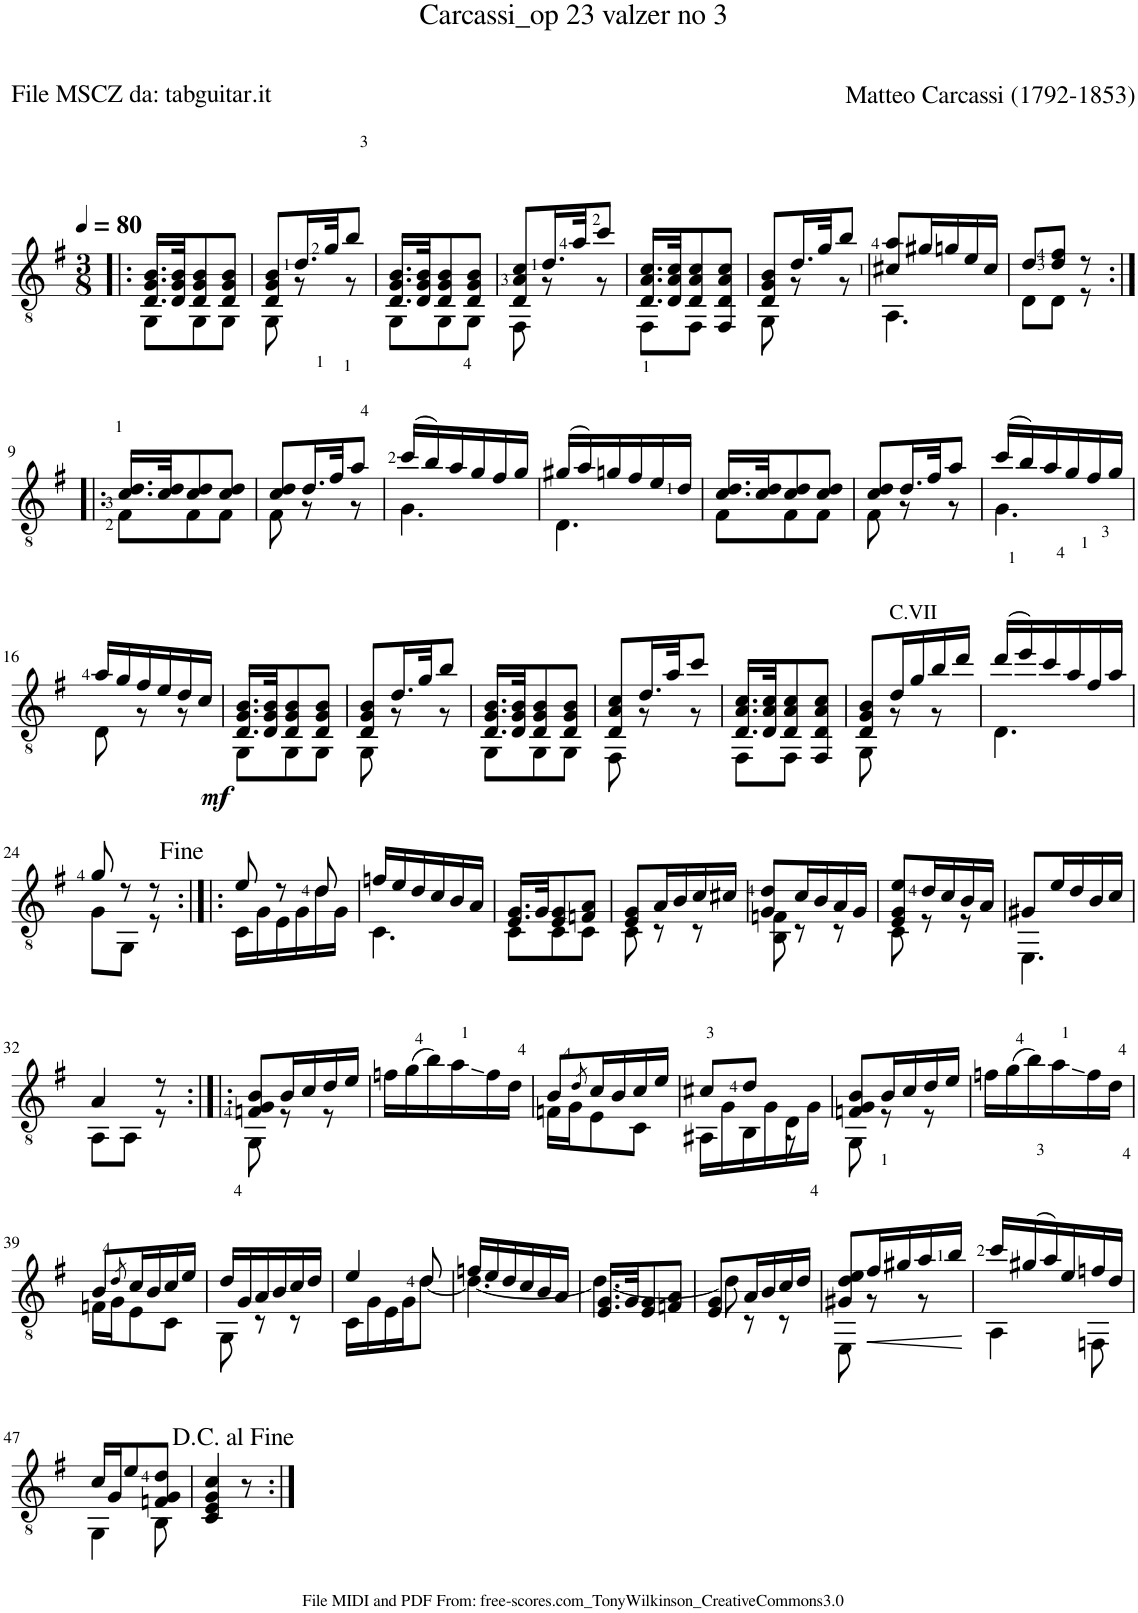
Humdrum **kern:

**kern	**dynam
*part1	*part1
*staff1	*staff1
*I"Guitar	*
*I'Guit.	*
*clefGv2	*
*k[f#]	*
*M3/8	*
*MM80	*
=1!|:	=1!|:
*^	*
16.D/ 16.G/ 16.B/LL	8GG\L	.
32D/ 32G/ 32B/JK	.	.
8D/ 8G/ 8B/	8GG\	.
8D/ 8G/ 8B/J	8GG\J	.
=2	=2	=2
8D/ 8G/ 8B/L	8GG\	.
16.d/L	8r	.
32g/JK	.	.
8b/J	8r	.
=3	=3	=3
16.D/ 16.G/ 16.B/LL	8GG\L	.
32D/ 32G/ 32B/JK	.	.
8D/ 8G/ 8B/	8GG\	.
8D/ 8G/ 8B/J	8GG\J	.
=4	=4	=4
8D/ 8A/ 8c/L	8FF#\	.
16.d/L	8r	.
32a/JK	.	.
8cc/J	8r	.
=5	=5	=5
16.D/ 16.A/ 16.c/LL	8FF#\L	.
32D/ 32A/ 32c/JK	.	.
8D/ 8A/ 8c/	8FF#\J	.
8FF#/ 8D/ 8A/ 8c/J	8ryy	.
=6	=6	=6
8D/ 8G/ 8B/L	8GG\	.
16.d/L	8r	.
32g/JK	.	.
8b/J	8r	.
=7	=7	=7
8c#X/ 8a/L	4.AA\	.
16g#X/L	.	.
16gn/	.	.
16e/	.	.
16c#/JJ	.	.
=8	=8	=8
8d/L	8D\L	.
8d/ 8f#/J	8D\J	.
8r	8r	.
!!LO:LB:g=z	!!
=9:|!|:	=9:|!|:	=9:|!|:
16.c/ 16.d/LL	8F#\L	.
32c/ 32d/JK	.	.
8c/ 8d/	8F#\	.
8c/ 8d/J	8F#\J	.
=10	=10	=10
8c/ 8d/L	8F#\	.
16.d/L	8r	.
32f#/JK	.	.
8a/J	8r	.
=11	=11	=11
(16cc/LL	4.G\	.
16b/)	.	.
16a/	.	.
16g/	.	.
16f#/	.	.
16g/JJ	.	.
=12	=12	=12
(16g#X/LL	4.D\	.
16a/)	.	.
16gn/	.	.
16f#/	.	.
16e/	.	.
16d/JJ	.	.
=13	=13	=13
16.c/ 16.d/LL	8F#\L	.
32c/ 32d/JK	.	.
8c/ 8d/	8F#\	.
8c/ 8d/J	8F#\J	.
=14	=14	=14
8c/ 8d/L	8F#\	.
16.d/L	8r	.
32f#/JK	.	.
8a/J	8r	.
=15	=15	=15
(16cc/LL	4.G\	.
16b/)	.	.
16a/	.	.
16g/	.	.
16f#/	.	.
16g/JJ	.	.
!!LO:LB:g=z	!!
=16	=16	=16
16a/LL	8D\	.
16g/	.	.
16f#/	8r	.
16e/	.	.
16d/	8r	.
16c/JJ	.	.
=17	=17	=17
!	!	!LO:DY:b
16.D/ 16.G/ 16.B/LL	8GG\L	mf
32D/ 32G/ 32B/JK	.	.
8D/ 8G/ 8B/	8GG\	.
8D/ 8G/ 8B/J	8GG\J	.
=18	=18	=18
8D/ 8G/ 8B/L	8GG\	.
16.d/L	8r	.
32g/JK	.	.
8b/J	8r	.
=19	=19	=19
16.D/ 16.G/ 16.B/LL	8GG\L	.
32D/ 32G/ 32B/JK	.	.
8D/ 8G/ 8B/	8GG\	.
8D/ 8G/ 8B/J	8GG\J	.
=20	=20	=20
8D/ 8A/ 8c/L	8FF#\	.
16.d/L	8r	.
32a/JK	.	.
8cc/J	8r	.
=21	=21	=21
16.D/ 16.A/ 16.c/LL	8FF#\L	.
32D/ 32A/ 32c/JK	.	.
8D/ 8A/ 8c/	8FF#\J	.
8FF#/ 8D/ 8A/ 8c/J	8ryy	.
=22	=22	=22
8D/ 8G/ 8B/L	8GG\	.
!LO:TX:a:t=C.VII	!	!
16d/L	8r	.
16g/	.	.
16b/	8r	.
16dd/JJ	.	.
=23	=23	=23
(16dd/LL	4.D\	.
16ee/)	.	.
16cc/	.	.
16a/	.	.
16f#/	.	.
16a/JJ	.	.
!!LO:LB:g=z	!!
=24	=24	=24
8g/	8G\L	.
8r	8GG\J	.
8r	8r	.
=25:|!|:	=25:|!|:	=25:|!|:
8e/	16C\LL	.
.	16G\	.
8r	16E\	.
.	16G\	.
8d/	16d\	.
.	16G\JJ	.
=26	=26	=26
16fn/LL	4.C\	.
16e/	.	.
16d/	.	.
16c/	.	.
16B/	.	.
16A/JJ	.	.
=27	=27	=27
16.E/ 16.G/LL	8C\L	.
32G/JK	.	.
8E/ 8G/	8C\	.
8Fn/ 8A/J	8C\J	.
=28	=28	=28
8E/ 8G/L	8C\	.
16A/L	8r	.
16B/	.	.
16c/	8r	.
16c#X/JJ	.	.
=29	=29	=29
8G/ 8d/L	8BB\ 8Fn\	.
16c/L	8r	.
16B/	.	.
16A/	8r	.
16G/JJ	.	.
=30	=30	=30
8E/ 8G/ 8e/L	8C\	.
16d/L	8r	.
16c/	.	.
16B/	8r	.
16A/JJ	.	.
=31	=31	=31
8G#X/L	4.EE\	.
16e/L	.	.
16d/	.	.
16B/	.	.
16c/JJ	.	.
!!LO:LB:g=z	!!
=32	=32	=32
4A/	8AA\L	.
.	8AA\J	.
8r	8r	.
=33:|!|:	=33:|!|:	=33:|!|:
8Fn/ 8G/ 8B/L	8GG\	.
16B/L	8r	.
16c/	.	.
16d/	8r	.
16e/JJ	.	.
*v	*v	*
=34	=34
16fn\LL	.
(16g\	.
16b\)	.
16a\	.
16f\	.
16d\JJ	.
=35	=35
*^	*
8B/L	16Fn\LL	.
.	16G\J	.
8qd/	.	.
16c/L	8E\	.
16B/	.	.
16c/	8C\J	.
16e/JJ	.	.
=36	=36	=36
16AA#X\LL	8c#X/L	.
16G\	.	.
16BB\	8d/J	.
16G\	.	.
16D\	8r	.
16G\JJ	.	.
=37	=37	=37
8Fn/ 8G/ 8B/L	8GG\	.
16B/L	8r	.
16c/	.	.
16d/	8r	.
16e/JJ	.	.
*v	*v	*
=38	=38
16fn\LL	.
(16g\	.
16b\)	.
16a\	.
16f\	.
16d\JJ	.
!!LO:LB:g=z
=39	=39
*^	*
8B/L	16Fn\LL	.
.	16G\J	.
8qd/	.	.
16c/L	8E\	.
16B/	.	.
16c/	8C\J	.
16e/JJ	.	.
=40	=40	=40
16d/LL	8GG\	.
16G/	.	.
16A/	8r	.
16B/	.	.
16c/	8r	.
16d/JJ	.	.
=41	=41	=41
4e/	16C\LL	.
.	16G\	.
.	16E\	.
.	16G\J	.
8d/	[8d\J	.
=42	=42	=42
16fn/LL	4.d\_	.
16e/	.	.
16d/	.	.
16c/	.	.
16B/	.	.
16A/JJ	.	.
=43	=43	=43
16.E/ 16.G/LL	4.d\_	.
32G/JK	.	.
8E/ 8G/	.	.
8Fn/ 8A/J	.	.
=44	=44	=44
8E/ 8G/L	8d\]	.
16A/L	8r	.
16B/	.	.
16c/	8r	.
16d/JJ	.	.
=45	=45	=45
8G#X/ 8d/ 8e/L	8EE\	.
!	!	!LO:HP:b
16f#/L	8r	<
16g#X/	.	.
16a/	8r	.
16b/JJ	.	.
*v	*v	*
.	[
=46	=46
*^	*
16cc/LL	4AA\	.
(16g#X/	.	.
16a/)	.	.
16e/	.	.
16fn/	8FFn\	.
16d/JJ	.	.
!!LO:LB:g=z	!!
=47	=47	=47
16c/LL	4GG\	.
16G/J	.	.
8e/	.	.
8Fn/ 8G/ 8d/J	8BB\	.
*v	*v	*
=48	=48
4C/ 4E/ 4G/ 4c/	.
8r	.
=:|!	=:|!
*-	*-
